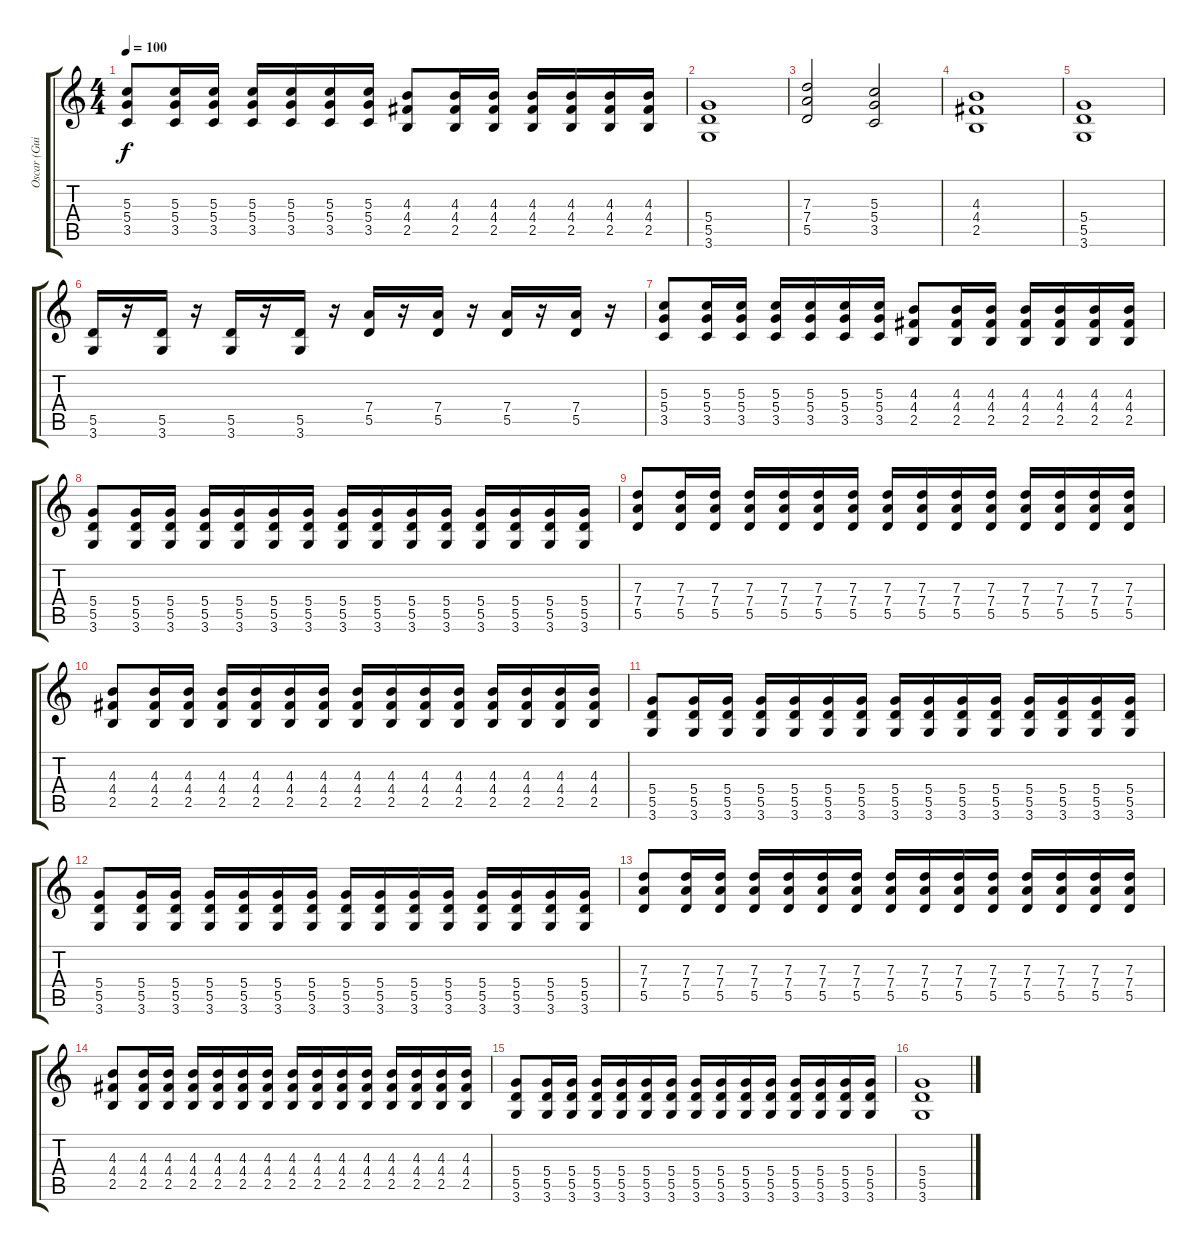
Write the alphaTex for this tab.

\track ("Oscar (Guitar II)" "Oscar (Gui") {instrument overdrivenguitar}
\staff {score tabs}
\tuning (E4 B3 G3 D3 A2 E2) {hide}
\ts (4 4)
\tempo 100
\clef g2
\ks c
(5.3 5.4 3.5).8{dy f} (5.3 5.4 3.5).16 (5.3 5.4 3.5).16 (5.3 5.4 3.5).16 (5.3 5.4 3.5).16 (5.3 5.4 3.5).16 (5.3 5.4 3.5).16 (4.3 4.4 2.5).8 (4.3 4.4 2.5).16 (4.3 4.4 2.5).16 (4.3 4.4 2.5).16 (4.3 4.4 2.5).16 (4.3 4.4 2.5).16 (4.3 4.4 2.5).16 |
(5.4 5.5 3.6).1 |
(7.3 7.4 5.5).2 (5.3 5.4 3.5).2 |
(4.3 4.4 2.5).1 |
(5.4 5.5 3.6).1 |
(5.5 3.6).16 r.16 (5.5 3.6).16 r.16 (5.5 3.6).16 r.16 (5.5 3.6).16 r.16 (7.4 5.5).16 r.16 (7.4 5.5).16 r.16 (7.4 5.5).16 r.16 (7.4 5.5).16 r.16 |
(5.3 5.4 3.5).8 (5.3 5.4 3.5).16 (5.3 5.4 3.5).16 (5.3 5.4 3.5).16 (5.3 5.4 3.5).16 (5.3 5.4 3.5).16 (5.3 5.4 3.5).16 (4.3 4.4 2.5).8 (4.3 4.4 2.5).16 (4.3 4.4 2.5).16 (4.3 4.4 2.5).16 (4.3 4.4 2.5).16 (4.3 4.4 2.5).16 (4.3 4.4 2.5).16 |
(5.4 5.5 3.6).8 (5.4 5.5 3.6).16 (5.4 5.5 3.6).16 (5.4 5.5 3.6).16 (5.4 5.5 3.6).16 (5.4 5.5 3.6).16 (5.4 5.5 3.6).16 (5.4 5.5 3.6).16 (5.4 5.5 3.6).16 (5.4 5.5 3.6).16 (5.4 5.5 3.6).16 (5.4 5.5 3.6).16 (5.4 5.5 3.6).16 (5.4 5.5 3.6).16 (5.4 5.5 3.6).16 |
(7.3 7.4 5.5).8 (7.3 7.4 5.5).16 (7.3 7.4 5.5).16 (7.3 7.4 5.5).16 (7.3 7.4 5.5).16 (7.3 7.4 5.5).16 (7.3 7.4 5.5).16 (7.3 7.4 5.5).16 (7.3 7.4 5.5).16 (7.3 7.4 5.5).16 (7.3 7.4 5.5).16 (7.3 7.4 5.5).16 (7.3 7.4 5.5).16 (7.3 7.4 5.5).16 (7.3 7.4 5.5).16 |
(4.3 4.4 2.5).8 (4.3 4.4 2.5).16 (4.3 4.4 2.5).16 (4.3 4.4 2.5).16 (4.3 4.4 2.5).16 (4.3 4.4 2.5).16 (4.3 4.4 2.5).16 (4.3 4.4 2.5).16 (4.3 4.4 2.5).16 (4.3 4.4 2.5).16 (4.3 4.4 2.5).16 (4.3 4.4 2.5).16 (4.3 4.4 2.5).16 (4.3 4.4 2.5).16 (4.3 4.4 2.5).16 |
(5.4 5.5 3.6).8 (5.4 5.5 3.6).16 (5.4 5.5 3.6).16 (5.4 5.5 3.6).16 (5.4 5.5 3.6).16 (5.4 5.5 3.6).16 (5.4 5.5 3.6).16 (5.4 5.5 3.6).16 (5.4 5.5 3.6).16 (5.4 5.5 3.6).16 (5.4 5.5 3.6).16 (5.4 5.5 3.6).16 (5.4 5.5 3.6).16 (5.4 5.5 3.6).16 (5.4 5.5 3.6).16 |
(5.4 5.5 3.6).8 (5.4 5.5 3.6).16 (5.4 5.5 3.6).16 (5.4 5.5 3.6).16 (5.4 5.5 3.6).16 (5.4 5.5 3.6).16 (5.4 5.5 3.6).16 (5.4 5.5 3.6).16 (5.4 5.5 3.6).16 (5.4 5.5 3.6).16 (5.4 5.5 3.6).16 (5.4 5.5 3.6).16 (5.4 5.5 3.6).16 (5.4 5.5 3.6).16 (5.4 5.5 3.6).16 |
(7.3 7.4 5.5).8 (7.3 7.4 5.5).16 (7.3 7.4 5.5).16 (7.3 7.4 5.5).16 (7.3 7.4 5.5).16 (7.3 7.4 5.5).16 (7.3 7.4 5.5).16 (7.3 7.4 5.5).16 (7.3 7.4 5.5).16 (7.3 7.4 5.5).16 (7.3 7.4 5.5).16 (7.3 7.4 5.5).16 (7.3 7.4 5.5).16 (7.3 7.4 5.5).16 (7.3 7.4 5.5).16 |
(4.3 4.4 2.5).8 (4.3 4.4 2.5).16 (4.3 4.4 2.5).16 (4.3 4.4 2.5).16 (4.3 4.4 2.5).16 (4.3 4.4 2.5).16 (4.3 4.4 2.5).16 (4.3 4.4 2.5).16 (4.3 4.4 2.5).16 (4.3 4.4 2.5).16 (4.3 4.4 2.5).16 (4.3 4.4 2.5).16 (4.3 4.4 2.5).16 (4.3 4.4 2.5).16 (4.3 4.4 2.5).16 |
(5.4 5.5 3.6).8 (5.4 5.5 3.6).16 (5.4 5.5 3.6).16 (5.4 5.5 3.6).16 (5.4 5.5 3.6).16 (5.4 5.5 3.6).16 (5.4 5.5 3.6).16 (5.4 5.5 3.6).16 (5.4 5.5 3.6).16 (5.4 5.5 3.6).16 (5.4 5.5 3.6).16 (5.4 5.5 3.6).16 (5.4 5.5 3.6).16 (5.4 5.5 3.6).16 (5.4 5.5 3.6).16 |
(5.4 5.5 3.6).1
